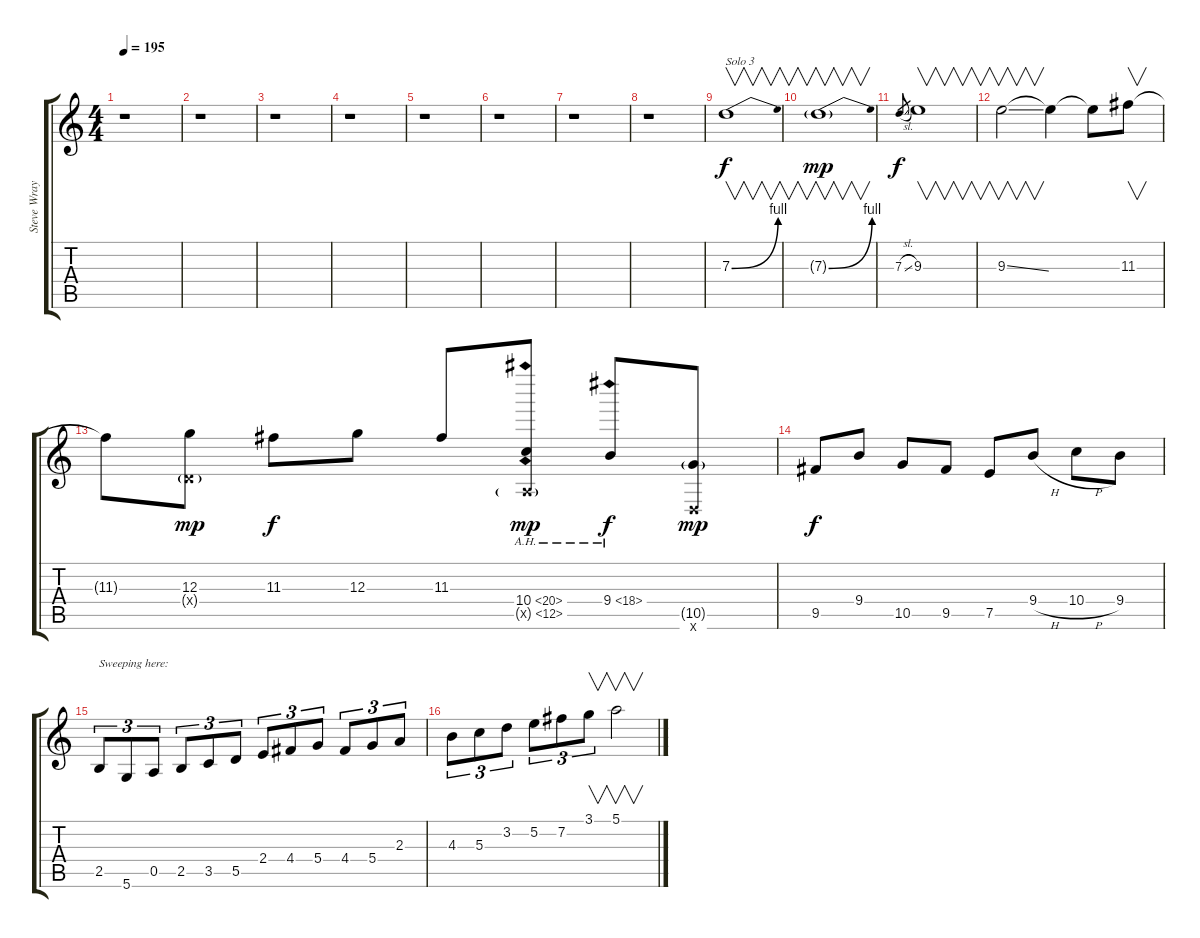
\track ("Steve Wray ( guitar solo )" "Steve Wray") {instrument distortionguitar}
\staff {score tabs}
\tuning (E4 B3 G3 D3 A2 D2) {hide}
\ts (4 4)
\tempo 195
\clef g2
\ks c
r.1{dy f} |
r.1 |
r.1 |
r.1 |
r.1 |
r.1 |
r.1 |
r.1 |
7.3{be (bend 0 0 60 4)}.1{v txt "Solo 3"} |
7.3{be (bend 0 0 60 4) g}.1{v dy mp} |
7.3{sl}.8{gr dy f} 9.3.1{v} |
9.3{ss}.2{v} 9.3{t}.4 9.3{t}.8 11.3.8{v} |
11.3{t}.8 (12.3 0.4{g x}).8{dy mp} 11.3.8{dy f} 12.3.8 11.3.8 (10.4{ah 10} 0.5{ah 12 g x}).8{dy mp} 9.4{ah 9}.8{dy f} (10.5{g} 0.6{x}).8{dy mp} |
9.5.8{dy f} 9.4.8 10.5.8 9.5.8 7.5.8 9.4{h}.8 10.4{h}.8 9.4.8 |
2.5.8{tu (3 2) txt "Sweeping here:"} 5.6.8{tu (3 2)} 0.5.8{tu (3 2)} 2.5.8{tu (3 2)} 3.5.8{tu (3 2)} 5.5.8{tu (3 2)} 2.4.8{tu (3 2)} 4.4.8{tu (3 2)} 5.4.8{tu (3 2)} 4.4.8{tu (3 2)} 5.4.8{tu (3 2)} 2.3.8{tu (3 2)} |
4.3.8{tu (3 2)} 5.3.8{tu (3 2)} 3.2.8{tu (3 2)} 5.2.8{tu (3 2)} 7.2.8{tu (3 2)} 3.1.8{v tu (3 2)} 5.1.2{v}
